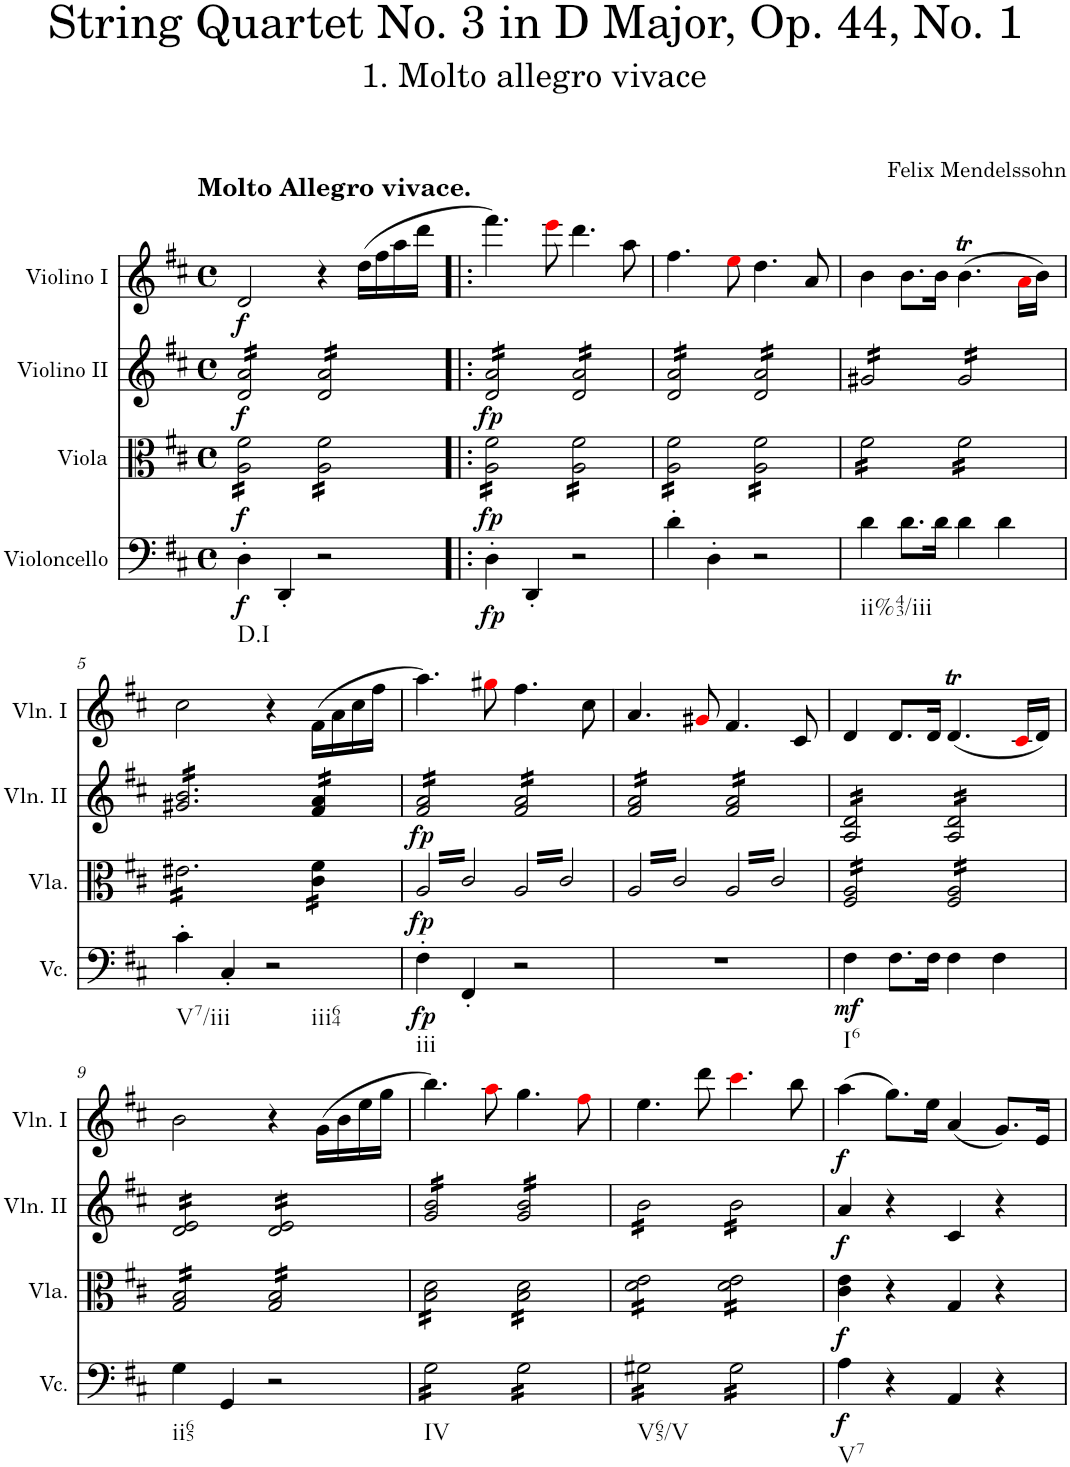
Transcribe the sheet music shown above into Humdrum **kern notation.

**kern	**dynam	**kern	**dynam	**kern	**dynam	**kern	**dynam
*part4	*part4	*part3	*part3	*part2	*part2	*part1	*part1
*staff4	*staff4	*staff3	*staff3	*staff2	*staff2	*staff1	*staff1
*I"Violoncello	*	*I"Viola	*	*I"Violino II	*	*I"Violino I	*
*I'Vc.	*	*I'Vla.	*	*I'Vln. II	*	*I'Vln. I	*
*clefF4	*	*clefC3	*	*clefG2	*	*clefG2	*
*k[f#c#]	*	*k[f#c#]	*	*k[f#c#]	*	*k[f#c#]	*
*M4/4	*	*M4/4	*	*M4/4	*	*M4/4	*
*met(c)	*	*met(c)	*	*met(c)	*	*met(c)	*
=1	=1	=1	=1	=1	=1	=1	=1
!	!	!	!	!	!	!LO:TX:a:B:t=Molto Allegro vivace.	!
!LO:TX:b:t=D.I	!	!	!	!	!	!	!
!	!LO:DY:b	!	!LO:DY:b	!	!LO:DY:b	!	!LO:DY:b
*	*	*tremolo	*	*	*	*	*
*	*	*	*	*tremolo	*	*	*
4D'\	f	16A\ 16f#\LL	f	16d/ 16a/LL	f	2d/	f
.	.	16A\ 16f#\	.	16d/ 16a/	.	.	.
.	.	16A\ 16f#\	.	16d/ 16a/	.	.	.
.	.	16A\ 16f#\	.	16d/ 16a/	.	.	.
4DD'/	.	16A\ 16f#\	.	16d/ 16a/	.	.	.
.	.	16A\ 16f#\	.	16d/ 16a/	.	.	.
.	.	16A\ 16f#\	.	16d/ 16a/	.	.	.
.	.	16A\ 16f#\JJ	.	16d/ 16a/JJ	.	.	.
2r	.	16A\ 16f#\LL	.	16d/ 16a/LL	.	4r	.
.	.	16A\ 16f#\	.	16d/ 16a/	.	.	.
.	.	16A\ 16f#\	.	16d/ 16a/	.	.	.
.	.	16A\ 16f#\	.	16d/ 16a/	.	.	.
.	.	16A\ 16f#\	.	16d/ 16a/	.	(16dd\LL	.
.	.	16A\ 16f#\	.	16d/ 16a/	.	16ff#\	.
.	.	16A\ 16f#\	.	16d/ 16a/	.	16aa\	.
.	.	16A\ 16f#\JJ	.	16d/ 16a/JJ	.	16ddd\JJ	.
=2!|:	=2!|:	=2!|:	=2!|:	=2!|:	=2!|:	=2!|:	=2!|:
!	!LO:DY:b	!	!LO:DY:b	!	!LO:DY:b	!	!
4D'\	fp	16A\ 16f#\LL	fp	16d/ 16a/LL	fp	4.fff#\)	.
.	.	16A\ 16f#\	.	16d/ 16a/	.	.	.
.	.	16A\ 16f#\	.	16d/ 16a/	.	.	.
.	.	16A\ 16f#\	.	16d/ 16a/	.	.	.
4DD'/	.	16A\ 16f#\	.	16d/ 16a/	.	.	.
.	.	16A\ 16f#\	.	16d/ 16a/	.	.	.
.	.	16A\ 16f#\	.	16d/ 16a/	.	8eeei\	.
.	.	16A\ 16f#\JJ	.	16d/ 16a/JJ	.	.	.
2r	.	16A\ 16f#\LL	.	16d/ 16a/LL	.	4.ddd\	.
.	.	16A\ 16f#\	.	16d/ 16a/	.	.	.
.	.	16A\ 16f#\	.	16d/ 16a/	.	.	.
.	.	16A\ 16f#\	.	16d/ 16a/	.	.	.
.	.	16A\ 16f#\	.	16d/ 16a/	.	.	.
.	.	16A\ 16f#\	.	16d/ 16a/	.	.	.
.	.	16A\ 16f#\	.	16d/ 16a/	.	8aa\	.
.	.	16A\ 16f#\JJ	.	16d/ 16a/JJ	.	.	.
=3	=3	=3	=3	=3	=3	=3	=3
4d'\	.	16A\ 16f#\LL	.	16d/ 16a/LL	.	4.ff#\	.
.	.	16A\ 16f#\	.	16d/ 16a/	.	.	.
.	.	16A\ 16f#\	.	16d/ 16a/	.	.	.
.	.	16A\ 16f#\	.	16d/ 16a/	.	.	.
4D'\	.	16A\ 16f#\	.	16d/ 16a/	.	.	.
.	.	16A\ 16f#\	.	16d/ 16a/	.	.	.
.	.	16A\ 16f#\	.	16d/ 16a/	.	8eei\	.
.	.	16A\ 16f#\JJ	.	16d/ 16a/JJ	.	.	.
2r	.	16A\ 16f#\LL	.	16d/ 16a/LL	.	4.dd\	.
.	.	16A\ 16f#\	.	16d/ 16a/	.	.	.
.	.	16A\ 16f#\	.	16d/ 16a/	.	.	.
.	.	16A\ 16f#\	.	16d/ 16a/	.	.	.
.	.	16A\ 16f#\	.	16d/ 16a/	.	.	.
.	.	16A\ 16f#\	.	16d/ 16a/	.	.	.
.	.	16A\ 16f#\	.	16d/ 16a/	.	8a/	.
.	.	16A\ 16f#\JJ	.	16d/ 16a/JJ	.	.	.
=4	=4	=4	=4	=4	=4	=4	=4
!LO:TX:b:t=ii%43/iii	!	!	!	!	!	!	!
4d\	.	16f#\LL	.	16g#X/LL	.	4b\	.
.	.	16f#\	.	16g#X/	.	.	.
.	.	16f#\	.	16g#X/	.	.	.
.	.	16f#\	.	16g#X/	.	.	.
8.d\L	.	16f#\	.	16g#X/	.	8.b\L	.
.	.	16f#\	.	16g#X/	.	.	.
.	.	16f#\	.	16g#X/	.	.	.
16d\Jk	.	16f#\JJ	.	16g#X/JJ	.	16b\Jk	.
4d\	.	16f#\LL	.	16g#/LL	.	(4.bT\	.
.	.	16f#\	.	16g#/	.	.	.
.	.	16f#\	.	16g#/	.	.	.
.	.	16f#\	.	16g#/	.	.	.
4d\	.	16f#\	.	16g#/	.	.	.
.	.	16f#\	.	16g#/	.	.	.
.	.	16f#\	.	16g#/	.	16ai\LL	.
.	.	16f#\JJ	.	16g#/JJ	.	16b\JJ)	.
!!LO:LB:g=z
=5	=5	=5	=5	=5	=5	=5	=5
!LO:TX:b:t=V7/iii	!	!	!	!	!	!	!
4c#'\	.	16e#X\LL	.	16g#X/ 16b/LL	.	2cc#\	.
.	.	16e#X\	.	16g#X/ 16b/	.	.	.
.	.	16e#X\	.	16g#X/ 16b/	.	.	.
.	.	16e#X\	.	16g#X/ 16b/	.	.	.
4C#'/	.	16e#X\	.	16g#X/ 16b/	.	.	.
.	.	16e#X\	.	16g#X/ 16b/	.	.	.
.	.	16e#X\	.	16g#X/ 16b/	.	.	.
.	.	16e#X\	.	16g#X/ 16b/	.	.	.
!LO:TX:b:t=iii64	!	!	!	!	!	!	!
2r	.	16e#X\	.	16g#X/ 16b/	.	4r	.
.	.	16e#X\	.	16g#X/ 16b/	.	.	.
.	.	16e#X\	.	16g#X/ 16b/	.	.	.
.	.	16e#X\JJ	.	16g#X/ 16b/JJ	.	.	.
.	.	16c#\ 16f#\LL	.	16f#/ 16a/LL	.	(16f#\LL	.
.	.	16c#\ 16f#\	.	16f#/ 16a/	.	16a\	.
.	.	16c#\ 16f#\	.	16f#/ 16a/	.	16cc#\	.
.	.	16c#\ 16f#\JJ	.	16f#/ 16a/JJ	.	16ff#\JJ	.
=6	=6	=6	=6	=6	=6	=6	=6
!LO:TX:b:t=iii	!	!	!	!	!	!	!
!	!LO:DY:b	!	!LO:DY:b	!	!LO:DY:b	!	!
4F#'\	fp	32A/LLL	fp	16f#/ 16a/LL	fp	4.aa\)	.
.	.	32c#/	.	.	.	.	.
.	.	32A/	.	16f#/ 16a/	.	.	.
.	.	32c#/	.	.	.	.	.
.	.	32A/	.	16f#/ 16a/	.	.	.
.	.	32c#/	.	.	.	.	.
.	.	32A/	.	16f#/ 16a/	.	.	.
.	.	32c#/	.	.	.	.	.
4FF#'/	.	32A/	.	16f#/ 16a/	.	.	.
.	.	32c#/	.	.	.	.	.
.	.	32A/	.	16f#/ 16a/	.	.	.
.	.	32c#/	.	.	.	.	.
.	.	32A/	.	16f#/ 16a/	.	8gg#Xi\	.
.	.	32c#/	.	.	.	.	.
.	.	32A/	.	16f#/ 16a/JJ	.	.	.
.	.	32c#/JJJ	.	.	.	.	.
2r	.	32A/LLL	.	16f#/ 16a/LL	.	4.ff#\	.
.	.	32c#/	.	.	.	.	.
.	.	32A/	.	16f#/ 16a/	.	.	.
.	.	32c#/	.	.	.	.	.
.	.	32A/	.	16f#/ 16a/	.	.	.
.	.	32c#/	.	.	.	.	.
.	.	32A/	.	16f#/ 16a/	.	.	.
.	.	32c#/	.	.	.	.	.
.	.	32A/	.	16f#/ 16a/	.	.	.
.	.	32c#/	.	.	.	.	.
.	.	32A/	.	16f#/ 16a/	.	.	.
.	.	32c#/	.	.	.	.	.
.	.	32A/	.	16f#/ 16a/	.	8cc#\	.
.	.	32c#/	.	.	.	.	.
.	.	32A/	.	16f#/ 16a/JJ	.	.	.
.	.	32c#/JJJ	.	.	.	.	.
=7	=7	=7	=7	=7	=7	=7	=7
1r	.	32A/LLL	.	16f#/ 16a/LL	.	4.a/	.
.	.	32c#/	.	.	.	.	.
.	.	32A/	.	16f#/ 16a/	.	.	.
.	.	32c#/	.	.	.	.	.
.	.	32A/	.	16f#/ 16a/	.	.	.
.	.	32c#/	.	.	.	.	.
.	.	32A/	.	16f#/ 16a/	.	.	.
.	.	32c#/	.	.	.	.	.
.	.	32A/	.	16f#/ 16a/	.	.	.
.	.	32c#/	.	.	.	.	.
.	.	32A/	.	16f#/ 16a/	.	.	.
.	.	32c#/	.	.	.	.	.
.	.	32A/	.	16f#/ 16a/	.	8g#Xi/	.
.	.	32c#/	.	.	.	.	.
.	.	32A/	.	16f#/ 16a/JJ	.	.	.
.	.	32c#/JJJ	.	.	.	.	.
.	.	32A/LLL	.	16f#/ 16a/LL	.	4.f#/	.
.	.	32c#/	.	.	.	.	.
.	.	32A/	.	16f#/ 16a/	.	.	.
.	.	32c#/	.	.	.	.	.
.	.	32A/	.	16f#/ 16a/	.	.	.
.	.	32c#/	.	.	.	.	.
.	.	32A/	.	16f#/ 16a/	.	.	.
.	.	32c#/	.	.	.	.	.
.	.	32A/	.	16f#/ 16a/	.	.	.
.	.	32c#/	.	.	.	.	.
.	.	32A/	.	16f#/ 16a/	.	.	.
.	.	32c#/	.	.	.	.	.
.	.	32A/	.	16f#/ 16a/	.	8c#/	.
.	.	32c#/	.	.	.	.	.
.	.	32A/	.	16f#/ 16a/JJ	.	.	.
.	.	32c#/JJJ	.	.	.	.	.
=8	=8	=8	=8	=8	=8	=8	=8
!LO:TX:b:t=I6	!	!	!	!	!	!	!
!	!LO:DY:b	!	!	!	!	!	!
4F#\	mf	16F#/ 16A/LL	.	16A/ 16d/LL	.	4d/	.
.	.	.	.	.	.	.	.
.	.	16F#/ 16A/	.	16A/ 16d/	.	.	.
.	.	.	.	.	.	.	.
.	.	16F#/ 16A/	.	16A/ 16d/	.	.	.
.	.	.	.	.	.	.	.
.	.	16F#/ 16A/	.	16A/ 16d/	.	.	.
.	.	.	.	.	.	.	.
8.F#\L	.	16F#/ 16A/	.	16A/ 16d/	.	8.d/L	.
.	.	16F#/ 16A/	.	16A/ 16d/	.	.	.
.	.	16F#/ 16A/	.	16A/ 16d/	.	.	.
16F#\Jk	.	16F#/ 16A/JJ	.	16A/ 16d/JJ	.	16d/Jk	.
4F#\	.	16F#/ 16A/LL	.	16A/ 16d/LL	.	(4.dT/	.
.	.	16F#/ 16A/	.	16A/ 16d/	.	.	.
.	.	16F#/ 16A/	.	16A/ 16d/	.	.	.
.	.	16F#/ 16A/	.	16A/ 16d/	.	.	.
4F#\	.	16F#/ 16A/	.	16A/ 16d/	.	.	.
.	.	16F#/ 16A/	.	16A/ 16d/	.	.	.
.	.	16F#/ 16A/	.	16A/ 16d/	.	16c#i/LL	.
.	.	16F#/ 16A/JJ	.	16A/ 16d/JJ	.	16d/JJ)	.
!!LO:LB:g=z
=9	=9	=9	=9	=9	=9	=9	=9
!LO:TX:b:t=ii65	!	!	!	!	!	!	!
4G\	.	16G/ 16B/LL	.	16d/ 16e/LL	.	2b\	.
.	.	16G/ 16B/	.	16d/ 16e/	.	.	.
.	.	16G/ 16B/	.	16d/ 16e/	.	.	.
.	.	16G/ 16B/	.	16d/ 16e/	.	.	.
4GG/	.	16G/ 16B/	.	16d/ 16e/	.	.	.
.	.	16G/ 16B/	.	16d/ 16e/	.	.	.
.	.	16G/ 16B/	.	16d/ 16e/	.	.	.
.	.	16G/ 16B/JJ	.	16d/ 16e/JJ	.	.	.
2r	.	16G/ 16B/LL	.	16d/ 16e/LL	.	4r	.
.	.	16G/ 16B/	.	16d/ 16e/	.	.	.
.	.	16G/ 16B/	.	16d/ 16e/	.	.	.
.	.	16G/ 16B/	.	16d/ 16e/	.	.	.
.	.	16G/ 16B/	.	16d/ 16e/	.	(16g\LL	.
.	.	16G/ 16B/	.	16d/ 16e/	.	16b\	.
.	.	16G/ 16B/	.	16d/ 16e/	.	16ee\	.
.	.	16G/ 16B/JJ	.	16d/ 16e/JJ	.	16gg\JJ	.
=10	=10	=10	=10	=10	=10	=10	=10
!LO:TX:b:t=IV	!	!	!	!	!	!	!
*tremolo	*	*	*	*	*	*	*
16G\LL	.	16B\ 16d\LL	.	16g/ 16b/LL	.	4.bb\)	.
16G\	.	16B\ 16d\	.	16g/ 16b/	.	.	.
16G\	.	16B\ 16d\	.	16g/ 16b/	.	.	.
16G\	.	16B\ 16d\	.	16g/ 16b/	.	.	.
16G\	.	16B\ 16d\	.	16g/ 16b/	.	.	.
16G\	.	16B\ 16d\	.	16g/ 16b/	.	.	.
16G\	.	16B\ 16d\	.	16g/ 16b/	.	8aai\	.
16G\JJ	.	16B\ 16d\JJ	.	16g/ 16b/JJ	.	.	.
16G\LL	.	16B\ 16d\LL	.	16g/ 16b/LL	.	4.gg\	.
16G\	.	16B\ 16d\	.	16g/ 16b/	.	.	.
16G\	.	16B\ 16d\	.	16g/ 16b/	.	.	.
16G\	.	16B\ 16d\	.	16g/ 16b/	.	.	.
16G\	.	16B\ 16d\	.	16g/ 16b/	.	.	.
16G\	.	16B\ 16d\	.	16g/ 16b/	.	.	.
16G\	.	16B\ 16d\	.	16g/ 16b/	.	8ff#i\	.
16G\JJ	.	16B\ 16d\JJ	.	16g/ 16b/JJ	.	.	.
=11	=11	=11	=11	=11	=11	=11	=11
!LO:TX:b:t=V65/V	!	!	!	!	!	!	!
16G#X\LL	.	16d\ 16e\LL	.	16b\LL	.	4.ee\	.
16G#X\	.	16d\ 16e\	.	16b\	.	.	.
16G#X\	.	16d\ 16e\	.	16b\	.	.	.
16G#X\	.	16d\ 16e\	.	16b\	.	.	.
16G#X\	.	16d\ 16e\	.	16b\	.	.	.
16G#X\	.	16d\ 16e\	.	16b\	.	.	.
16G#X\	.	16d\ 16e\	.	16b\	.	8ddd\	.
16G#X\JJ	.	16d\ 16e\JJ	.	16b\JJ	.	.	.
16G#\LL	.	16d\ 16e\LL	.	16b\LL	.	4.ccc#i\	.
16G#\	.	16d\ 16e\	.	16b\	.	.	.
16G#\	.	16d\ 16e\	.	16b\	.	.	.
16G#\	.	16d\ 16e\	.	16b\	.	.	.
16G#\	.	16d\ 16e\	.	16b\	.	.	.
16G#\	.	16d\ 16e\	.	16b\	.	.	.
16G#\	.	16d\ 16e\	.	16b\	.	8bb\	.
16G#\JJ	.	16d\ 16e\JJ	.	16b\JJ	.	.	.
*	*	*	*	*Xtremolo	*	*	*
*	*	*Xtremolo	*	*	*	*	*
*Xtremolo	*	*	*	*	*	*	*
=12	=12	=12	=12	=12	=12	=12	=12
!LO:TX:b:t=V7	!	!	!	!	!	!	!
!	!LO:DY:b	!	!LO:DY:b	!	!LO:DY:b	!	!LO:DY:b
4A\	f	4c#\ 4e\	f	4a/	f	(4aa\	f
4r	.	4r	.	4r	.	8.gg\L)	.
.	.	.	.	.	.	16ee\Jk	.
4AA/	.	4G/	.	4c#/	.	(4a/	.
4r	.	4r	.	4r	.	8.g/L)	.
.	.	.	.	.	.	16e/Jk	.
=	=	=	=	=	=	=	=
*-	*-	*-	*-	*-	*-	*-	*-
